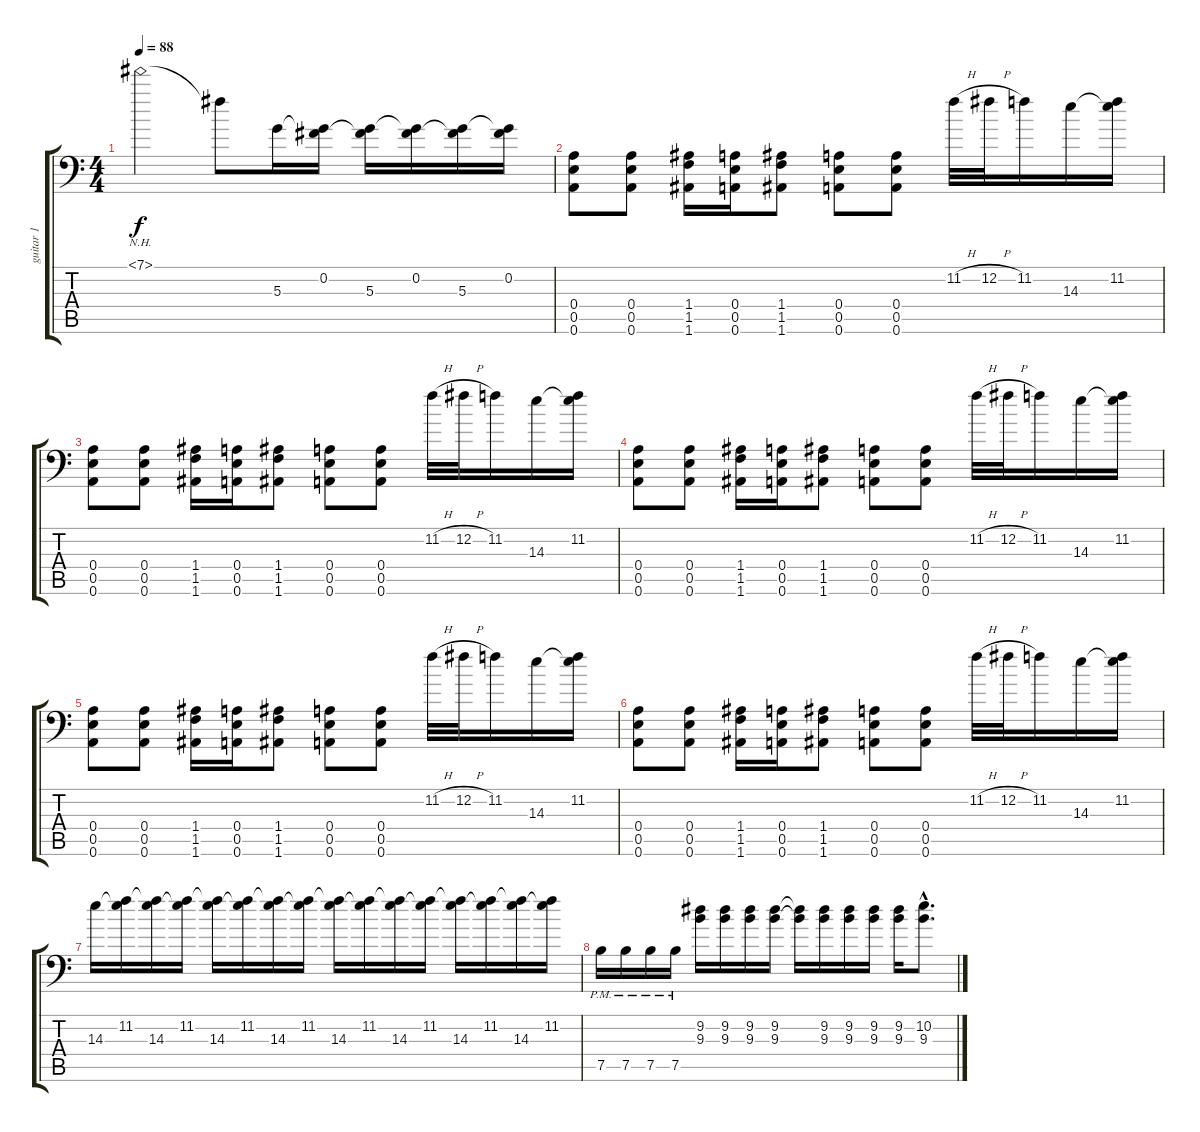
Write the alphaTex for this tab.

\track ("guitar 1" "guitar 1") {instrument overdrivenguitar}
\staff {score tabs}
\tuning (B3 Gb3 D3 A2 E2 A1) {hide}
\ts (4 4)
\tempo 88
\clef f4
\ks c
7.1{nh}.2{dy f instrument overdrivenguitar} 7.1{t}.8 5.3.16 (0.2 5.3{t}).16 (0.2{t} 5.3).16 (0.2 5.3{t}).16 (0.2{t} 5.3).16 (0.2 5.3{t}).16 |
(0.4 0.5 0.6).8 (0.4 0.5 0.6).8 (1.4 1.5 1.6).16 (0.4 0.5 0.6).16 (1.4 1.5 1.6).8 (0.4 0.5 0.6).8 (0.4 0.5 0.6).8 11.2{h}.32 12.2{h}.32 11.2.16 14.3.16 (11.2 14.3{t}).16 |
(0.4 0.5 0.6).8 (0.4 0.5 0.6).8 (1.4 1.5 1.6).16 (0.4 0.5 0.6).16 (1.4 1.5 1.6).8 (0.4 0.5 0.6).8 (0.4 0.5 0.6).8 11.2{h}.32 12.2{h}.32 11.2.16 14.3.16 (11.2 14.3{t}).16 |
(0.4 0.5 0.6).8 (0.4 0.5 0.6).8 (1.4 1.5 1.6).16 (0.4 0.5 0.6).16 (1.4 1.5 1.6).8 (0.4 0.5 0.6).8 (0.4 0.5 0.6).8 11.2{h}.32 12.2{h}.32 11.2.16 14.3.16 (11.2 14.3{t}).16 |
(0.4 0.5 0.6).8 (0.4 0.5 0.6).8 (1.4 1.5 1.6).16 (0.4 0.5 0.6).16 (1.4 1.5 1.6).8 (0.4 0.5 0.6).8 (0.4 0.5 0.6).8 11.2{h}.32 12.2{h}.32 11.2.16 14.3.16 (11.2 14.3{t}).16 |
(0.4 0.5 0.6).8 (0.4 0.5 0.6).8 (1.4 1.5 1.6).16 (0.4 0.5 0.6).16 (1.4 1.5 1.6).8 (0.4 0.5 0.6).8 (0.4 0.5 0.6).8 11.2{h}.32 12.2{h}.32 11.2.16 14.3.16 (11.2 14.3{t}).16 |
14.3.16 (11.2 14.3{t}).16 (11.2{t} 14.3).16 (11.2 14.3{t}).16 (11.2{t} 14.3).16 (11.2 14.3{t}).16 (11.2{t} 14.3).16 (11.2 14.3{t}).16 (11.2{t} 14.3).16 (11.2 14.3{t}).16 (11.2{t} 14.3).16 (11.2 14.3{t}).16 (11.2{t} 14.3).16 (11.2 14.3{t}).16 (11.2{t} 14.3).16 (11.2 14.3{t}).16 |
7.5{pm}.16 7.5{pm}.16 7.5{pm}.16 7.5{pm}.16 (9.2 9.3).16 (9.2 9.3).16 (9.2 9.3).16 (9.2 9.3).16 (9.2{t} 9.3{t}).16 (9.2 9.3).16 (9.2 9.3).16 (9.2 9.3).16 (9.2 9.3).16 (10.2{hac} 9.3{hac}).8{d}
